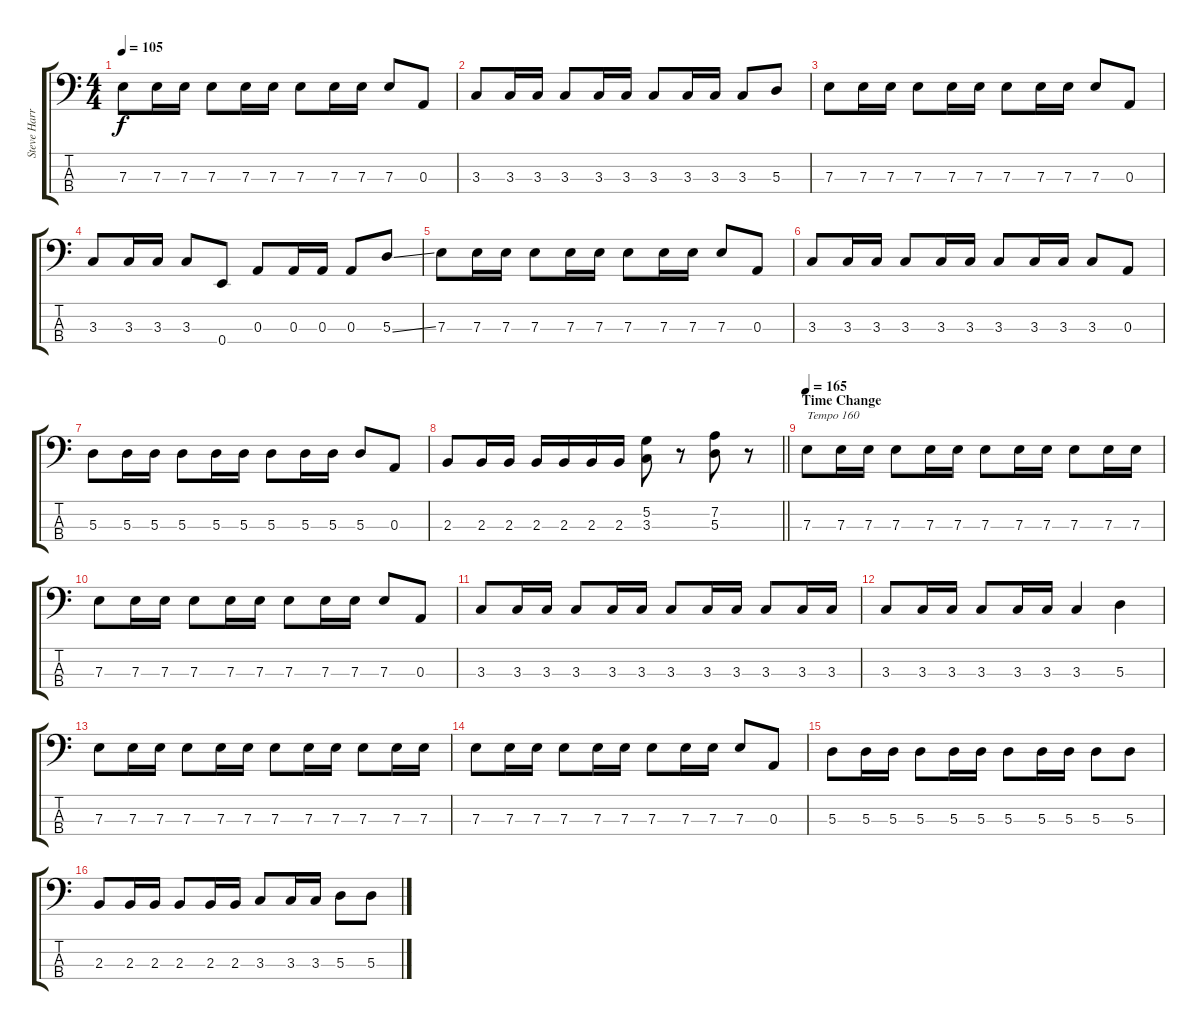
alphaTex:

\track ("Steve Harris" "Steve Harr") {instrument electricbassfinger}
\staff {score tabs}
\tuning (G2 D2 A1 E1) {hide}
\ts (4 4)
\tempo 105
\clef f4
\ks c
7.3.8{dy f} 7.3.16 7.3.16 7.3.8 7.3.16 7.3.16 7.3.8 7.3.16 7.3.16 7.3.8 0.3.8 |
3.3.8 3.3.16 3.3.16 3.3.8 3.3.16 3.3.16 3.3.8 3.3.16 3.3.16 3.3.8 5.3.8 |
7.3.8 7.3.16 7.3.16 7.3.8 7.3.16 7.3.16 7.3.8 7.3.16 7.3.16 7.3.8 0.3.8 |
3.3.8 3.3.16 3.3.16 3.3.8 0.4.8 0.3.8 0.3.16 0.3.16 0.3.8 5.3{ss}.8 |
7.3.8 7.3.16 7.3.16 7.3.8 7.3.16 7.3.16 7.3.8 7.3.16 7.3.16 7.3.8 0.3.8 |
3.3.8 3.3.16 3.3.16 3.3.8 3.3.16 3.3.16 3.3.8 3.3.16 3.3.16 3.3.8 0.3.8 |
5.3.8 5.3.16 5.3.16 5.3.8 5.3.16 5.3.16 5.3.8 5.3.16 5.3.16 5.3.8 0.3.8 |
\barLineRight lightlight
2.3.8 2.3.16 2.3.16 2.3.16 2.3.16 2.3.16 2.3.16 (5.2 3.3).8 r.8 (7.2 5.3).8 r.8 |
\section ("" "Time Change")
\tempo 165
7.3.8{txt "Tempo 160"} 7.3.16 7.3.16 7.3.8 7.3.16 7.3.16 7.3.8 7.3.16 7.3.16 7.3.8 7.3.16 7.3.16 |
7.3.8 7.3.16 7.3.16 7.3.8 7.3.16 7.3.16 7.3.8 7.3.16 7.3.16 7.3.8 0.3.8 |
3.3.8 3.3.16 3.3.16 3.3.8 3.3.16 3.3.16 3.3.8 3.3.16 3.3.16 3.3.8 3.3.16 3.3.16 |
3.3.8 3.3.16 3.3.16 3.3.8 3.3.16 3.3.16 3.3.4 5.3.4 |
7.3.8 7.3.16 7.3.16 7.3.8 7.3.16 7.3.16 7.3.8 7.3.16 7.3.16 7.3.8 7.3.16 7.3.16 |
7.3.8 7.3.16 7.3.16 7.3.8 7.3.16 7.3.16 7.3.8 7.3.16 7.3.16 7.3.8 0.3.8 |
5.3.8 5.3.16 5.3.16 5.3.8 5.3.16 5.3.16 5.3.8 5.3.16 5.3.16 5.3.8 5.3.8 |
2.3.8 2.3.16 2.3.16 2.3.8 2.3.16 2.3.16 3.3.8 3.3.16 3.3.16 5.3.8 5.3.8
